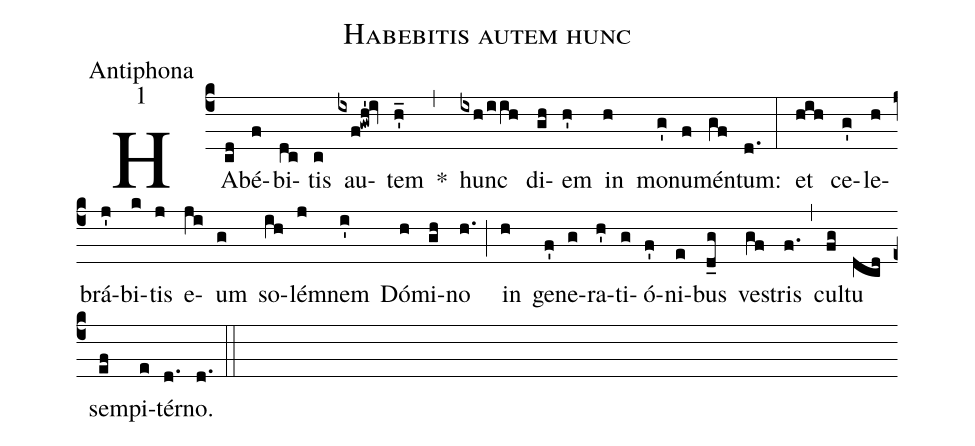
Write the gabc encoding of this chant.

name:Habebitis autem hunc;
office-part:Antiphona;
mode:1;
%%
(c4) HA(cd)bé(f)bi(dc)tis(c) au(ixf!gwh'!iv)tem(h'_) *(,) hunc(ixh/iih) di(gh)em(h') in(h) mo(g')nu(f)mén(gf)tum:(d.) (:) et(hih) ce(g')le(h)brá(j')bi(k)tis(j) e(ji)um(g) so(ih)lé(j)mnem(i') Dó(h)mi(gh)no(h.) (;) in(h) ge(f')ne(g)ra(h')ti(g)ó(f')ni(e)bus(d_g) ve(gf)stris(f.) (,) cul(fg)tu(dcd) sem(ef)pi(e)tér(d.)no.(d.) (::)
